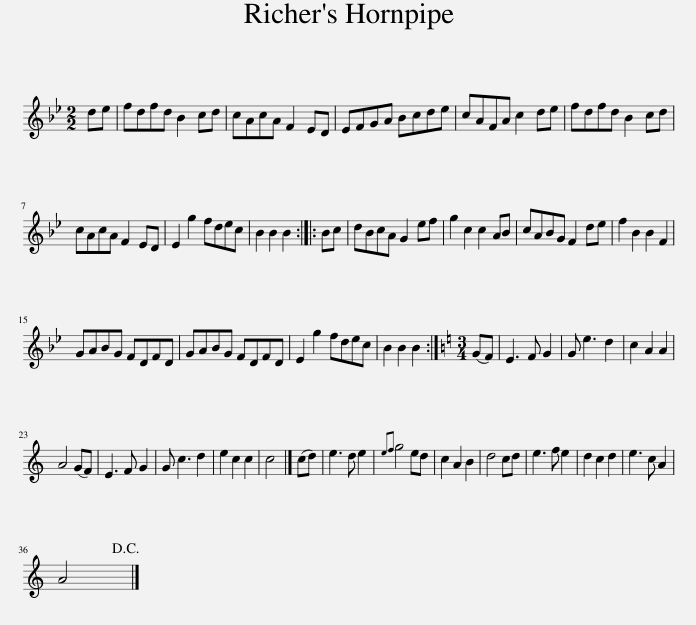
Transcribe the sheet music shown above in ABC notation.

X:1
L:1/8
M:2/2
I:linebreak $
K:Bb
V:1 treble
V:1
 de | fdfd B2 cd | cAcA F2 ED | EFGA Bcde | cAFA c2 de | %5
 fdfd B2 cd |$ cAcA F2 ED | E2 g2 fdec | B2 B2 B2 :: Bc | %10
 dBcA G2 ef | g2 c2 c2 AB | cABG F2 de | f2 B2 B2 F2 |$ GABG FDFD | %15
 GABG FDFD | E2 g2 fdec | B2 B2 B2 :|[K:C][M:3/4] (GF) | E3 F G2 | %20
 G e3 d2 | c2 A2 A2 |$ A4 (GF) | E3 F G2 | G c3 d2 | %25
 e2 c2 c2 | c4 |] (cd) | e3 d e2 |{ef} g4 ed | %30
 c2 A2 B2 | d4 cd | e3 f e2 | d2 c2 d2 | e3 c A2 |$ %35
 A4!D.C.! |] %36
